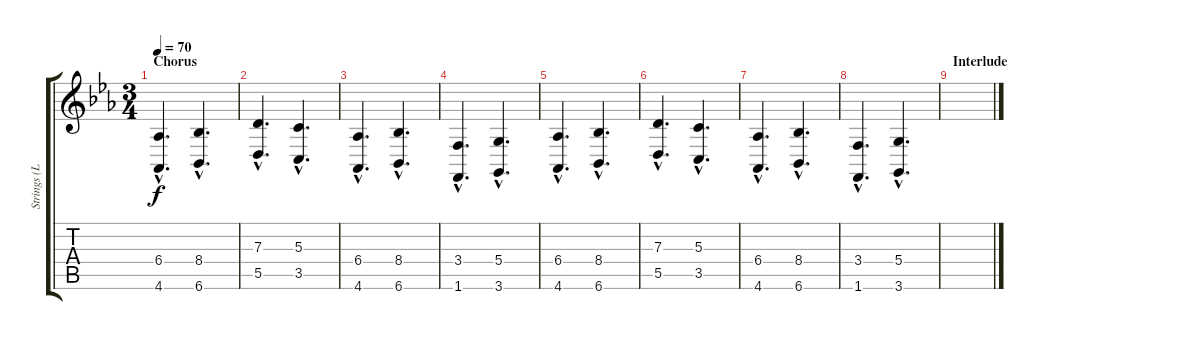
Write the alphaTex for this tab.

\track ("Strings (Low Keys)" "Strings (L") {instrument synthstrings1}
\staff {score tabs}
\tuning (E4 B3 G3 D3 A2 E2) {hide}
\ts (3 4)
\section ("" "Chorus")
\tempo 70
\clef g2
\ks cminor
(6.4{hac} 4.6{hac}).4{d dy f} (8.4{hac} 6.6{hac}).4{d} |
(7.3{hac} 5.5{hac}).4{d} (5.3{hac} 3.5{hac}).4{d} |
(6.4{hac} 4.6{hac}).4{d} (8.4{hac} 6.6{hac}).4{d} |
(3.4{hac} 1.6{hac}).4{d} (5.4{hac} 3.6{hac}).4{d} |
(6.4{hac} 4.6{hac}).4{d} (8.4{hac} 6.6{hac}).4{d} |
(7.3{hac} 5.5{hac}).4{d} (5.3{hac} 3.5{hac}).4{d} |
(6.4{hac} 4.6{hac}).4{d} (8.4{hac} 6.6{hac}).4{d} |
(3.4{hac} 1.6{hac}).4{d} (5.4{hac} 3.6{hac}).4{d} |
\section ("" "Interlude")
